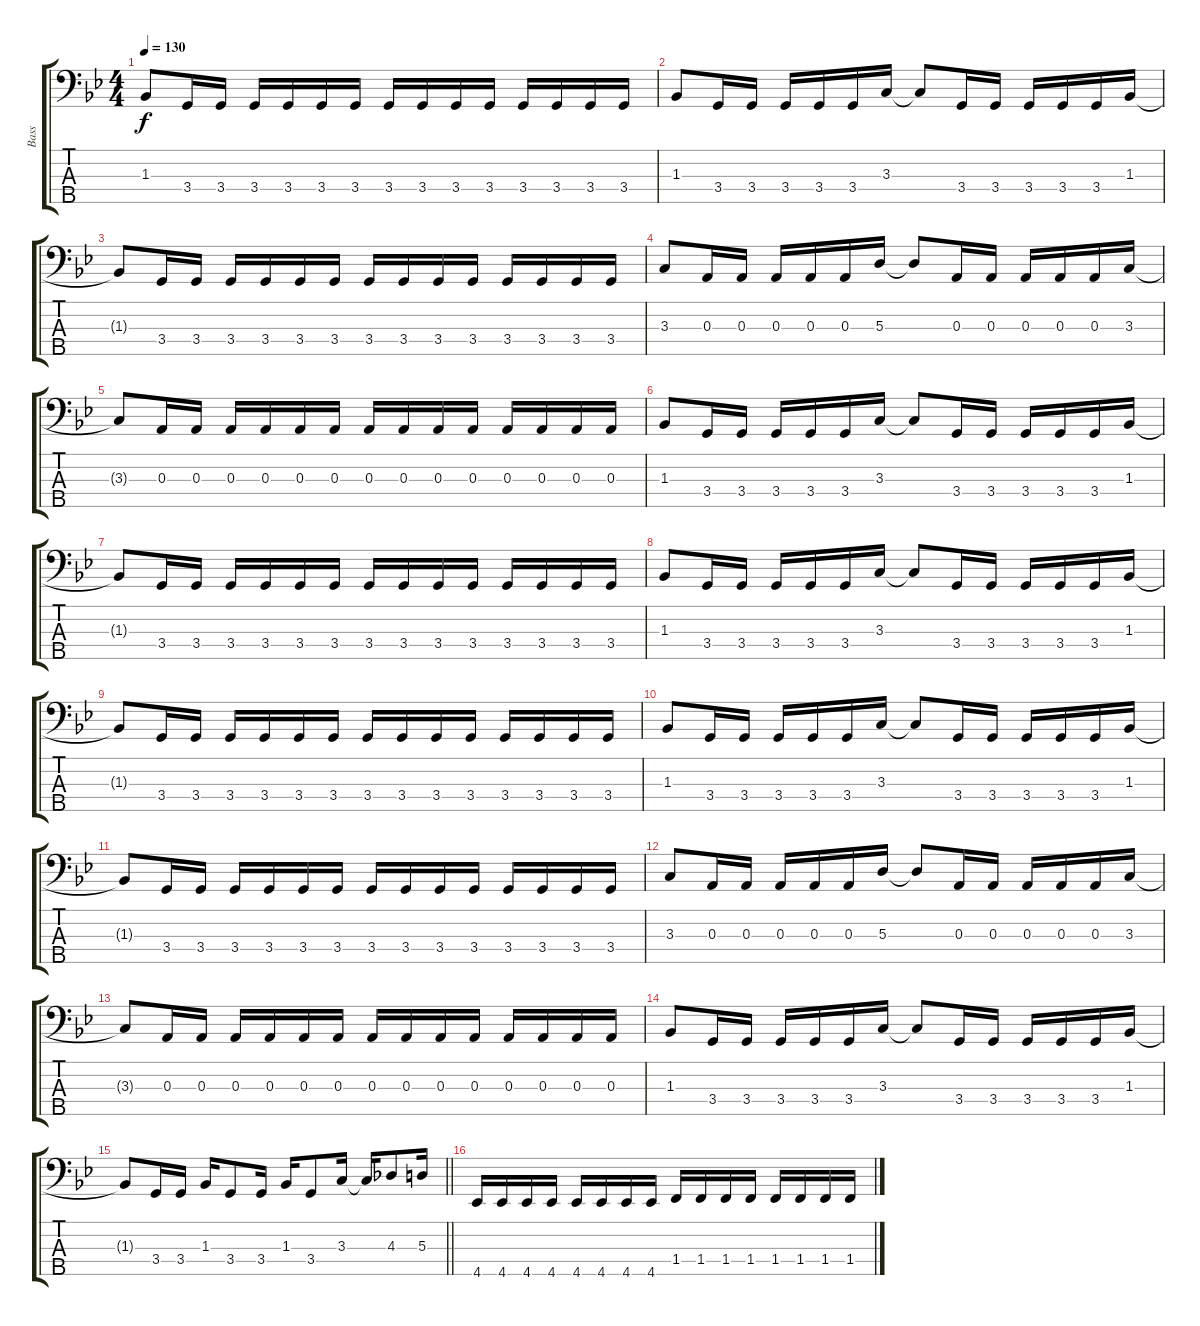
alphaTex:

\track ("Bass" "Bass") {instrument electricbassfinger}
\staff {score tabs}
\tuning (G2 D2 A1 E1 B0) {hide}
\ts (4 4)
\tempo 130
\clef f4
\ks bb
1.3{t}.8{dy f} 3.4.16 3.4.16 3.4.16 3.4.16 3.4.16 3.4.16 3.4.16 3.4.16 3.4.16 3.4.16 3.4.16 3.4.16 3.4.16 3.4.16 |
1.3.8 3.4.16 3.4.16 3.4.16 3.4.16 3.4.16 3.3.16 3.3{t}.8 3.4.16 3.4.16 3.4.16 3.4.16 3.4.16 1.3.16 |
1.3{t}.8 3.4.16 3.4.16 3.4.16 3.4.16 3.4.16 3.4.16 3.4.16 3.4.16 3.4.16 3.4.16 3.4.16 3.4.16 3.4.16 3.4.16 |
3.3.8 0.3.16 0.3.16 0.3.16 0.3.16 0.3.16 5.3.16 5.3{t}.8 0.3.16 0.3.16 0.3.16 0.3.16 0.3.16 3.3.16 |
3.3{t}.8 0.3.16 0.3.16 0.3.16 0.3.16 0.3.16 0.3.16 0.3.16 0.3.16 0.3.16 0.3.16 0.3.16 0.3.16 0.3.16 0.3.16 |
1.3.8 3.4.16 3.4.16 3.4.16 3.4.16 3.4.16 3.3.16 3.3{t}.8 3.4.16 3.4.16 3.4.16 3.4.16 3.4.16 1.3.16 |
1.3{t}.8 3.4.16 3.4.16 3.4.16 3.4.16 3.4.16 3.4.16 3.4.16 3.4.16 3.4.16 3.4.16 3.4.16 3.4.16 3.4.16 3.4.16 |
1.3.8 3.4.16 3.4.16 3.4.16 3.4.16 3.4.16 3.3.16 3.3{t}.8 3.4.16 3.4.16 3.4.16 3.4.16 3.4.16 1.3.16 |
1.3{t}.8 3.4.16 3.4.16 3.4.16 3.4.16 3.4.16 3.4.16 3.4.16 3.4.16 3.4.16 3.4.16 3.4.16 3.4.16 3.4.16 3.4.16 |
1.3.8 3.4.16 3.4.16 3.4.16 3.4.16 3.4.16 3.3.16 3.3{t}.8 3.4.16 3.4.16 3.4.16 3.4.16 3.4.16 1.3.16 |
1.3{t}.8 3.4.16 3.4.16 3.4.16 3.4.16 3.4.16 3.4.16 3.4.16 3.4.16 3.4.16 3.4.16 3.4.16 3.4.16 3.4.16 3.4.16 |
3.3.8 0.3.16 0.3.16 0.3.16 0.3.16 0.3.16 5.3.16 5.3{t}.8 0.3.16 0.3.16 0.3.16 0.3.16 0.3.16 3.3.16 |
3.3{t}.8 0.3.16 0.3.16 0.3.16 0.3.16 0.3.16 0.3.16 0.3.16 0.3.16 0.3.16 0.3.16 0.3.16 0.3.16 0.3.16 0.3.16 |
1.3.8 3.4.16 3.4.16 3.4.16 3.4.16 3.4.16 3.3.16 3.3{t}.8 3.4.16 3.4.16 3.4.16 3.4.16 3.4.16 1.3.16 |
\barLineRight lightlight
1.3{t}.8 3.4.16 3.4.16 1.3.16 3.4.8 3.4.16 1.3.16 3.4.8 3.3.16 3.3{t}.16 4.3.8 5.3.16 |
4.5.16 4.5.16 4.5.16 4.5.16 4.5.16 4.5.16 4.5.16 4.5.16 1.4.16 1.4.16 1.4.16 1.4.16 1.4.16 1.4.16 1.4.16 1.4.16
